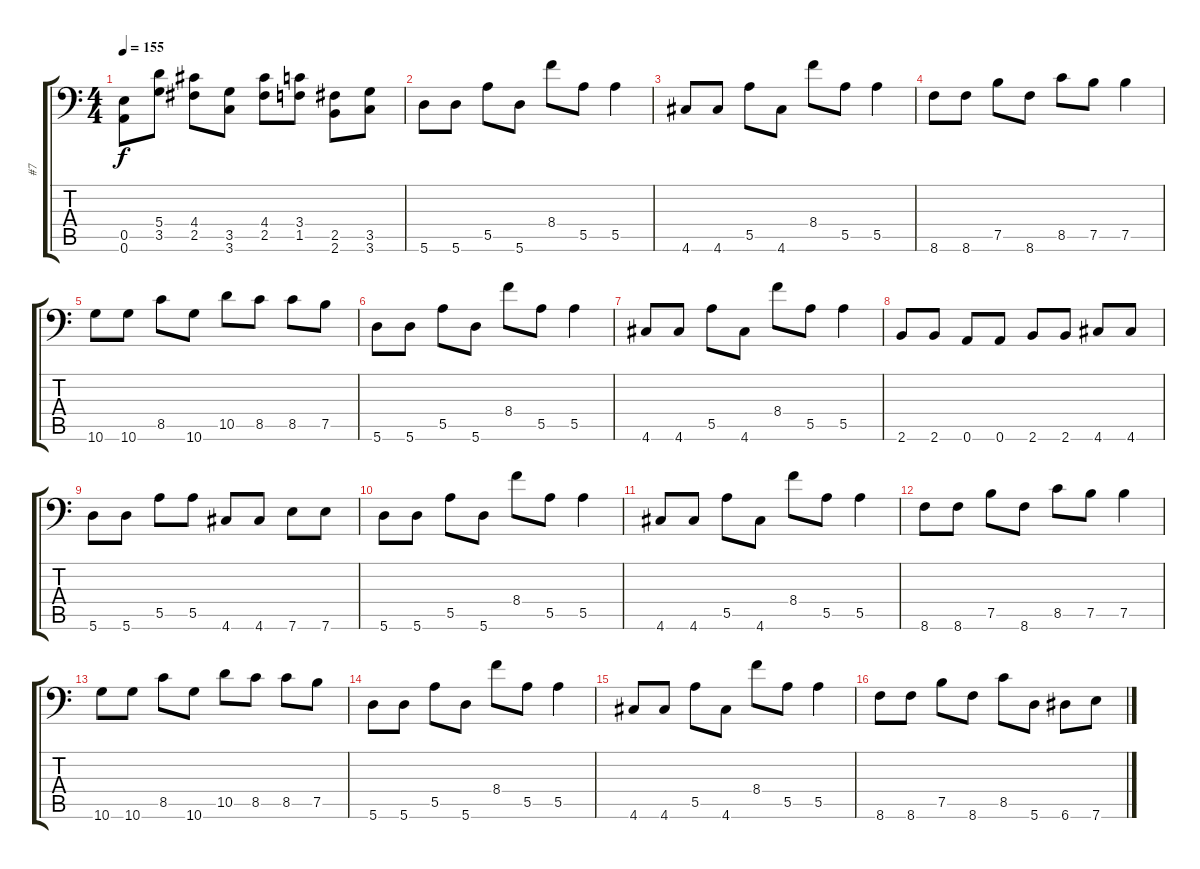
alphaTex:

\track ("#7" "#7") {instrument distortionguitar}
\staff {score tabs}
\tuning (B3 Gb3 D3 A2 E2 A1) {hide}
\ts (4 4)
\tempo 155
\clef f4
\ks c
(0.5 0.6).8{dy f} (5.4 3.5).8 (4.4 2.5).8 (3.5 3.6).8 (4.4 2.5).8 (3.4 1.5).8 (2.5 2.6).8 (3.5 3.6).8 |
\section ("" " ")
5.6.8 5.6.8 5.5.8 5.6.8 8.4.8 5.5.8 5.5.4 |
4.6.8 4.6.8 5.5.8 4.6.8 8.4.8 5.5.8 5.5.4 |
8.6.8 8.6.8 7.5.8 8.6.8 8.5.8 7.5.8 7.5.4 |
10.6.8 10.6.8 8.5.8 10.6.8 10.5.8 8.5.8 8.5.8 7.5.8 |
5.6.8 5.6.8 5.5.8 5.6.8 8.4.8 5.5.8 5.5.4 |
4.6.8 4.6.8 5.5.8 4.6.8 8.4.8 5.5.8 5.5.4 |
2.6.8 2.6.8 0.6.8 0.6.8 2.6.8 2.6.8 4.6.8 4.6.8 |
5.6.8 5.6.8 5.5.8 5.5.8 4.6.8 4.6.8 7.6.8 7.6.8 |
5.6.8 5.6.8 5.5.8 5.6.8 8.4.8 5.5.8 5.5.4 |
4.6.8 4.6.8 5.5.8 4.6.8 8.4.8 5.5.8 5.5.4 |
8.6.8 8.6.8 7.5.8 8.6.8 8.5.8 7.5.8 7.5.4 |
10.6.8 10.6.8 8.5.8 10.6.8 10.5.8 8.5.8 8.5.8 7.5.8 |
5.6.8 5.6.8 5.5.8 5.6.8 8.4.8 5.5.8 5.5.4 |
4.6.8 4.6.8 5.5.8 4.6.8 8.4.8 5.5.8 5.5.4 |
8.6.8 8.6.8 7.5.8 8.6.8 8.5.8 5.6.8 6.6.8 7.6.8
